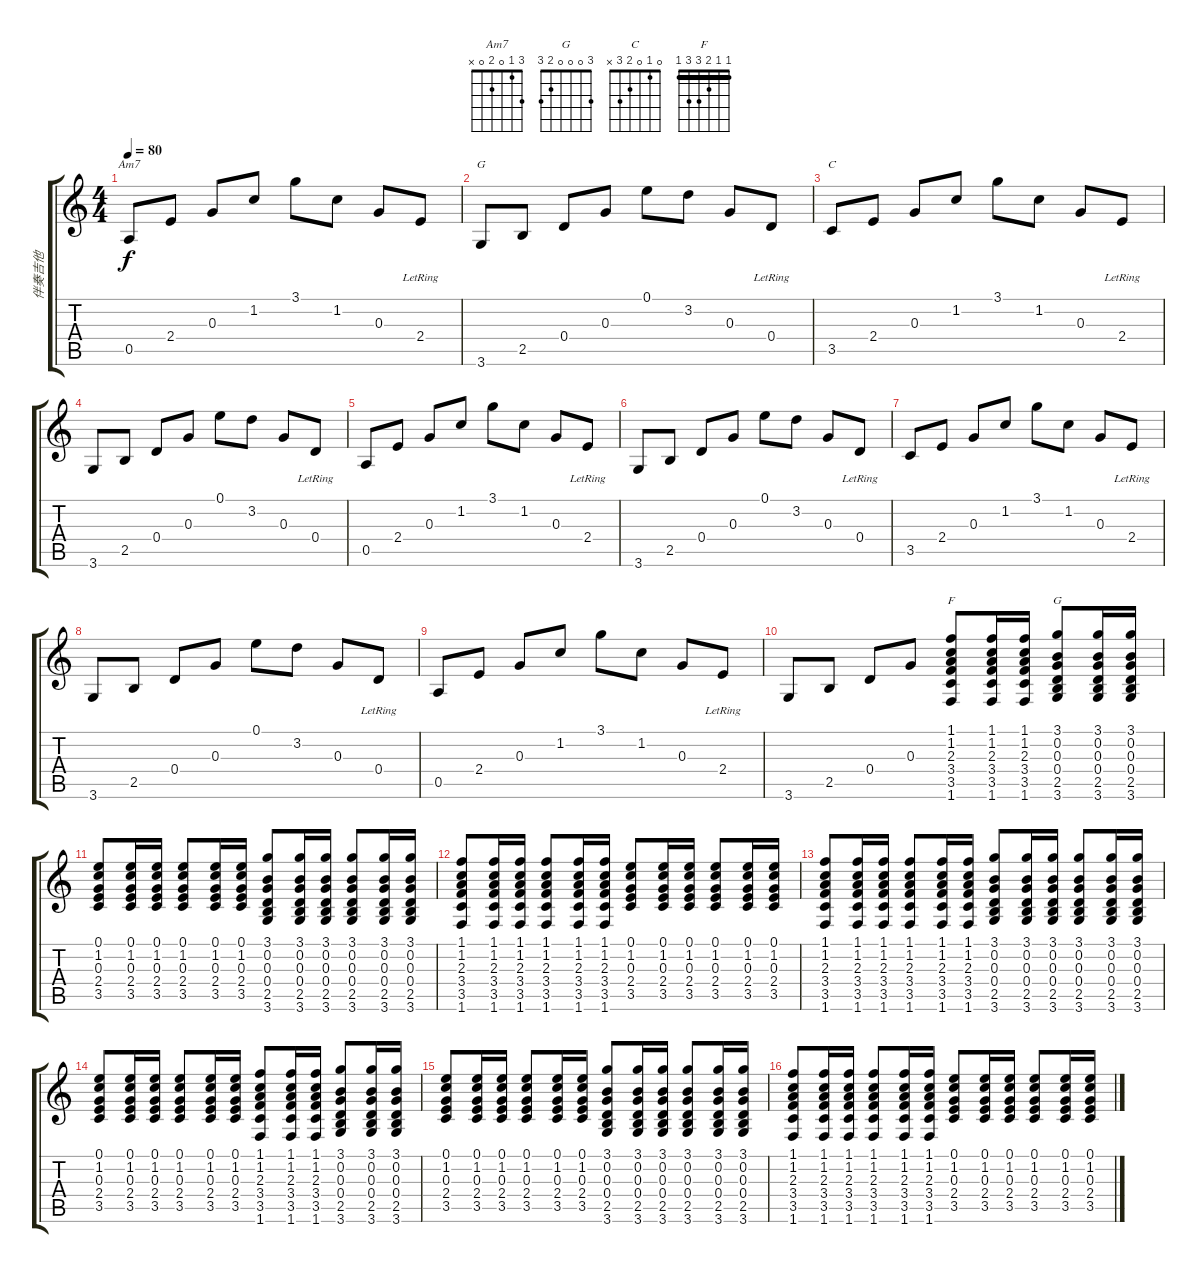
\track ("伴奏吉他" "伴奏吉他") {instrument acousticguitarsteel}
\staff {score tabs}
\tuning (E4 B3 G3 D3 A2 E2) {hide}
\chord ("Am7" 3 1 0 2 0 x)
\chord ("G" 0 3 0 0 2 3)
\chord ("C" 0 1 0 2 3 x)
\chord ("F" 1 1 2 3 3 1) {barre 1}
\chord ("G" 3 0 0 0 2 3)
\ts (4 4)
\tempo 80
\clef g2
\ks c
0.5.8{ch "Am7" dy f} 2.4.8 0.3.8 1.2.8 3.1.8 1.2.8 0.3.8 2.4{lr}.8 |
3.6.8{ch "G"} 2.5.8 0.4.8 0.3.8 0.1.8 3.2.8 0.3.8 0.4{lr}.8 |
3.5.8{ch "C"} 2.4.8 0.3.8 1.2.8 3.1.8 1.2.8 0.3.8 2.4{lr}.8 |
3.6.8 2.5.8 0.4.8 0.3.8 0.1.8 3.2.8 0.3.8 0.4{lr}.8 |
0.5.8 2.4.8 0.3.8 1.2.8 3.1.8 1.2.8 0.3.8 2.4{lr}.8 |
3.6.8 2.5.8 0.4.8 0.3.8 0.1.8 3.2.8 0.3.8 0.4{lr}.8 |
3.5.8 2.4.8 0.3.8 1.2.8 3.1.8 1.2.8 0.3.8 2.4{lr}.8 |
3.6.8 2.5.8 0.4.8 0.3.8 0.1.8 3.2.8 0.3.8 0.4{lr}.8 |
0.5.8 2.4.8 0.3.8 1.2.8 3.1.8 1.2.8 0.3.8 2.4{lr}.8 |
3.6.8 2.5.8 0.4.8 0.3.8 (1.1 1.2 2.3 3.4 3.5 1.6).8{ch "F"} (1.1 1.2 2.3 3.4 3.5 1.6).16 (1.1 1.2 2.3 3.4 3.5 1.6).16 (3.1 0.2 0.3 0.4 2.5 3.6).8{ch "G"} (3.1 0.2 0.3 0.4 2.5 3.6).16 (3.1 0.2 0.3 0.4 2.5 3.6).16 |
(0.1 1.2 0.3 2.4 3.5).8 (0.1 1.2 0.3 2.4 3.5).16 (0.1 1.2 0.3 2.4 3.5).16 (0.1 1.2 0.3 2.4 3.5).8 (0.1 1.2 0.3 2.4 3.5).16 (0.1 1.2 0.3 2.4 3.5).16 (3.1 0.2 0.3 0.4 2.5 3.6).8 (3.1 0.2 0.3 0.4 2.5 3.6).16 (3.1 0.2 0.3 0.4 2.5 3.6).16 (3.1 0.2 0.3 0.4 2.5 3.6).8 (3.1 0.2 0.3 0.4 2.5 3.6).16 (3.1 0.2 0.3 0.4 2.5 3.6).16 |
(1.1 1.2 2.3 3.4 3.5 1.6).8 (1.1 1.2 2.3 3.4 3.5 1.6).16 (1.1 1.2 2.3 3.4 3.5 1.6).16 (1.1 1.2 2.3 3.4 3.5 1.6).8 (1.1 1.2 2.3 3.4 3.5 1.6).16 (1.1 1.2 2.3 3.4 3.5 1.6).16 (0.1 1.2 0.3 2.4 3.5).8 (0.1 1.2 0.3 2.4 3.5).16 (0.1 1.2 0.3 2.4 3.5).16 (0.1 1.2 0.3 2.4 3.5).8 (0.1 1.2 0.3 2.4 3.5).16 (0.1 1.2 0.3 2.4 3.5).16 |
(1.1 1.2 2.3 3.4 3.5 1.6).8 (1.1 1.2 2.3 3.4 3.5 1.6).16 (1.1 1.2 2.3 3.4 3.5 1.6).16 (1.1 1.2 2.3 3.4 3.5 1.6).8 (1.1 1.2 2.3 3.4 3.5 1.6).16 (1.1 1.2 2.3 3.4 3.5 1.6).16 (3.1 0.2 0.3 0.4 2.5 3.6).8 (3.1 0.2 0.3 0.4 2.5 3.6).16 (3.1 0.2 0.3 0.4 2.5 3.6).16 (3.1 0.2 0.3 0.4 2.5 3.6).8 (3.1 0.2 0.3 0.4 2.5 3.6).16 (3.1 0.2 0.3 0.4 2.5 3.6).16 |
(0.1 1.2 0.3 2.4 3.5).8 (0.1 1.2 0.3 2.4 3.5).16 (0.1 1.2 0.3 2.4 3.5).16 (0.1 1.2 0.3 2.4 3.5).8 (0.1 1.2 0.3 2.4 3.5).16 (0.1 1.2 0.3 2.4 3.5).16 (1.1 1.2 2.3 3.4 3.5 1.6).8 (1.1 1.2 2.3 3.4 3.5 1.6).16 (1.1 1.2 2.3 3.4 3.5 1.6).16 (3.1 0.2 0.3 0.4 2.5 3.6).8 (3.1 0.2 0.3 0.4 2.5 3.6).16 (3.1 0.2 0.3 0.4 2.5 3.6).16 |
(0.1 1.2 0.3 2.4 3.5).8 (0.1 1.2 0.3 2.4 3.5).16 (0.1 1.2 0.3 2.4 3.5).16 (0.1 1.2 0.3 2.4 3.5).8 (0.1 1.2 0.3 2.4 3.5).16 (0.1 1.2 0.3 2.4 3.5).16 (3.1 0.2 0.3 0.4 2.5 3.6).8 (3.1 0.2 0.3 0.4 2.5 3.6).16 (3.1 0.2 0.3 0.4 2.5 3.6).16 (3.1 0.2 0.3 0.4 2.5 3.6).8 (3.1 0.2 0.3 0.4 2.5 3.6).16 (3.1 0.2 0.3 0.4 2.5 3.6).16 |
(1.1 1.2 2.3 3.4 3.5 1.6).8 (1.1 1.2 2.3 3.4 3.5 1.6).16 (1.1 1.2 2.3 3.4 3.5 1.6).16 (1.1 1.2 2.3 3.4 3.5 1.6).8 (1.1 1.2 2.3 3.4 3.5 1.6).16 (1.1 1.2 2.3 3.4 3.5 1.6).16 (0.1 1.2 0.3 2.4 3.5).8 (0.1 1.2 0.3 2.4 3.5).16 (0.1 1.2 0.3 2.4 3.5).16 (0.1 1.2 0.3 2.4 3.5).8 (0.1 1.2 0.3 2.4 3.5).16 (0.1 1.2 0.3 2.4 3.5).16
